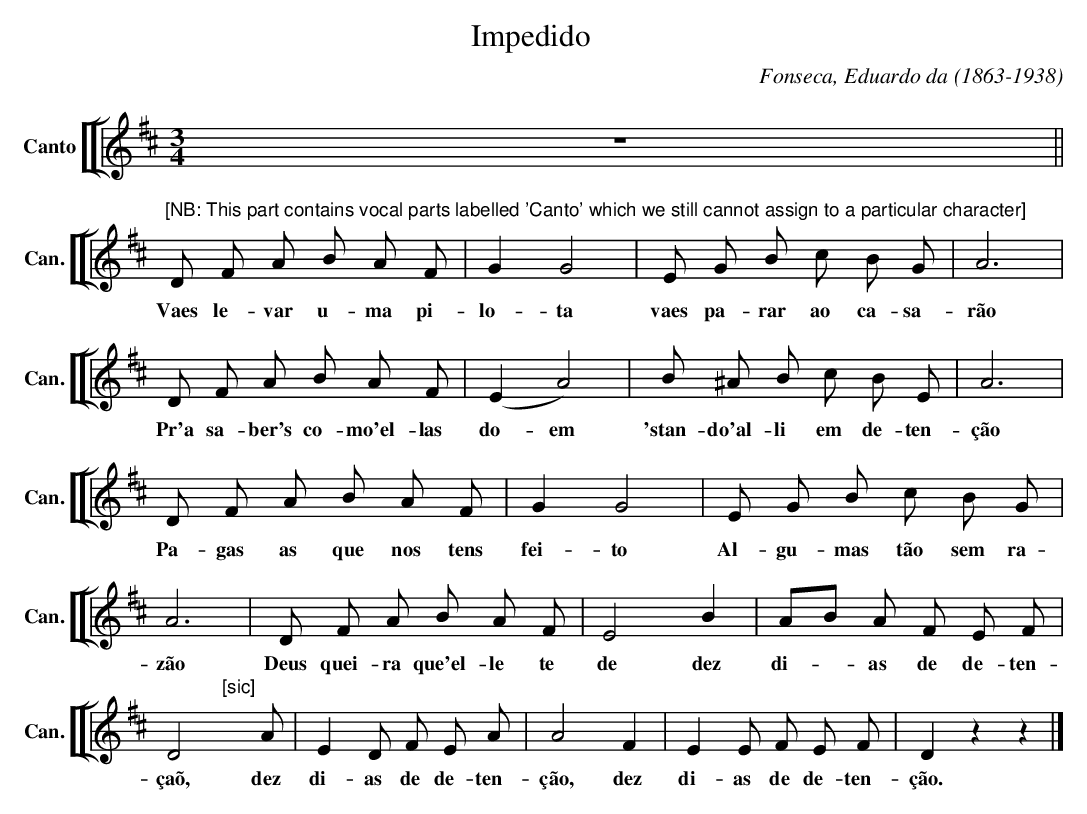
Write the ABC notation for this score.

X:1
T:Impedido
C:Fonseca, Eduardo da (1863-1938)
M:3/4
L:1/4
K:D
V: 12 clef=treble name="Canto" sname="Can."
%%staves [[ 12 ]]
   z3 || "^[NB: This part contains vocal parts labelled 'Canto' which we still cannot assign to a particular character]"
   D/ F/ A/ B/ A/ F/ | GG2 | E/ G/ B/ c/ B/ G/ | A3 | \
w: Vaes le-var u-ma pi-lo-ta vaes pa-rar ao ca-sa-r\~ao
   D/ F/ A/ B/ A/ F/ | (EA2) |  \
w: Pr'a sa-ber's co-mo'el-las do-em
   B/ ^A/ B/ c/ B/ E/ | A3 | \
w: 'stan-do'al-li em de-ten-\,c\~ao
   D/ F/ A/ B/ A/ F/ | GG2 | \
w: Pa-gas as que nos tens fei-to
   E/ G/ B/ c/ B/ G/ | A3 | \
w: Al-gu-mas t\~ao sem ra-z\~ao
   D/ F/ A/ B/ A/ F/ | E2B | A/B/ A/ F/ E/ F/ | D2"^[sic]"x/ \
w: Deus quei-ra que'el-le te de dez di--as de de-ten-\,ca\~o,
   A/ | E D/ F/ E/ A/ | A2F | E E/ F/ E/ F/ | Dzz |]
w: dez   di-as de de-ten-\,c\~ao, dez di-as de de-ten-\,c\~ao.
